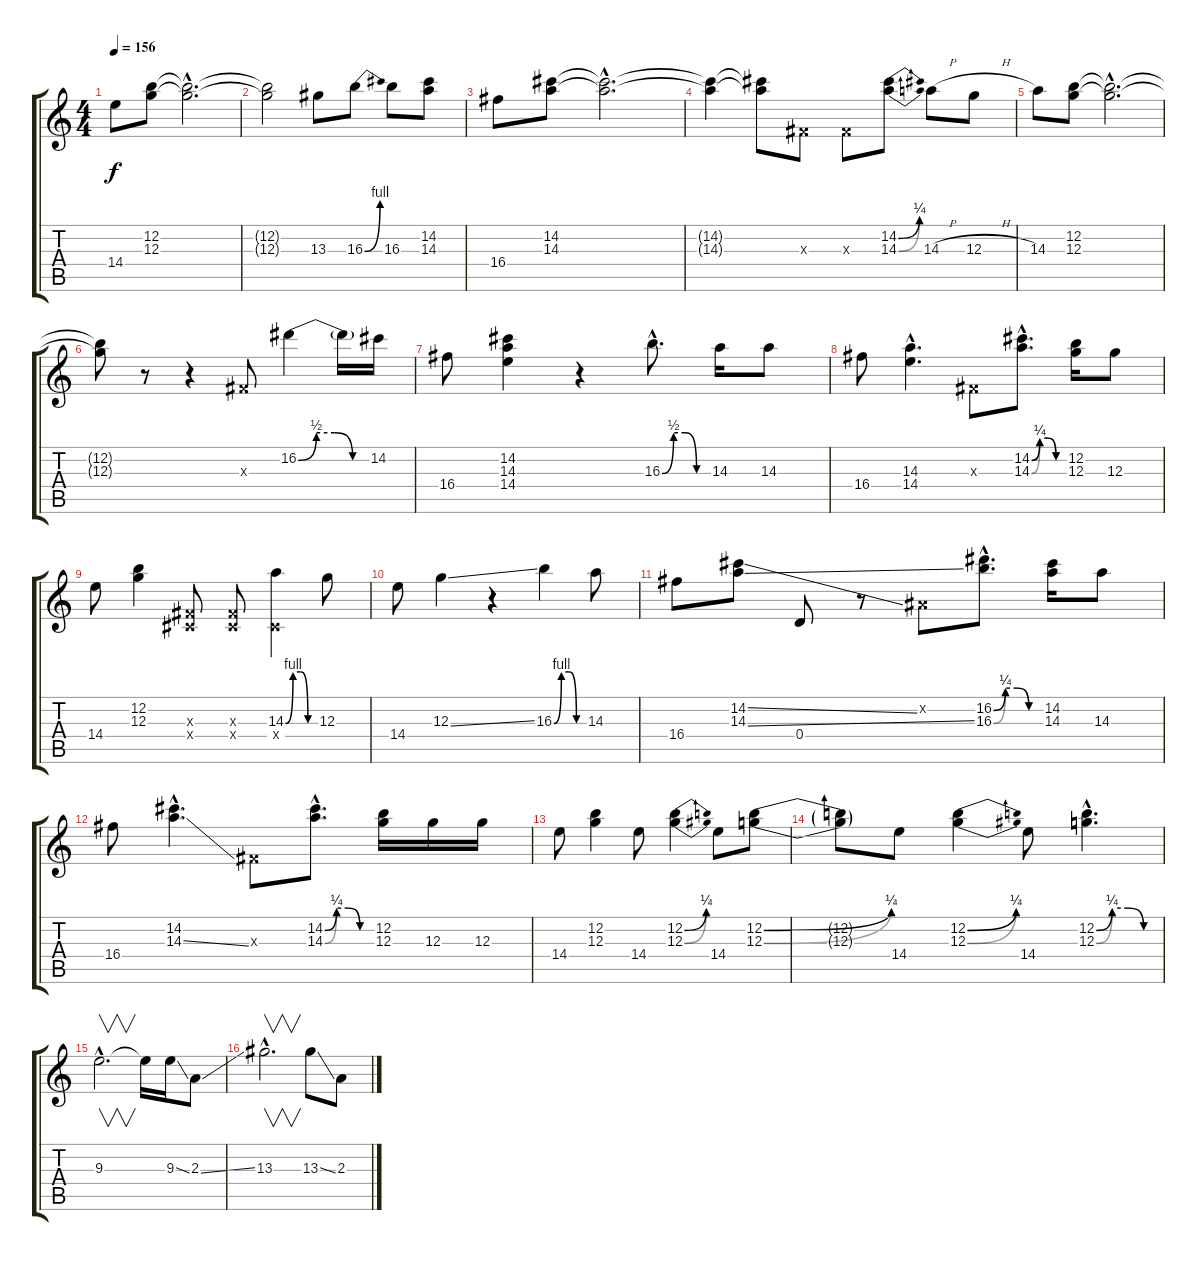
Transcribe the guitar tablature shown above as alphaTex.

\track "" {instrument distortionguitar}
\staff {score tabs}
\tuning (E4 B3 G3 D3 A2 E2) {hide}
\ts (4 4)
\tempo 156
\clef g2
\ks c
14.4.8{dy f} (12.2 12.3).8 (12.2{hac t} 12.3{hac t}).2{d} |
(12.2{t} 12.3{t}).2 13.3.8 16.3{be (bend 0 0 60 4)}.8 16.3.8 (14.2 14.3).8 |
16.4.8 (14.2 14.3).8 (14.2{hac t} 14.3{hac t}).2{d} |
(14.2{t} 14.3{t}).4 (14.2{t} 14.3{t}).8 -1.3{x}.8 -1.3{x}.8 (14.2{be (bend 0 0 60 1)} 14.3{be (bend 0 0 60 1)}).8 14.3{h}.8 12.3{h}.8 |
14.3.8 (12.2 12.3).8 (12.2{hac t} 12.3{hac t}).2{d} |
(12.2{t} 12.3{t}).8 r.8 r.4 -1.3{x}.8 16.2{be (custom 0 0 15 2 30 2 45 0 60 0)}.4 16.2{t}.16 14.2.16 |
16.4.8 (14.2 14.3 14.4).4 r.4 16.3{be (custom 0 0 15 2 30 2 45 0 60 0) hac}.8{d} 14.3.16 14.3.8 |
16.4.8 (14.3{hac} 14.4{hac}).4{d} -1.3{x}.8 (14.2{be (custom 0 0 15 1 30 1 45 0 60 0) hac} 14.3{be (custom 0 0 15 1 30 1 45 0 60 0) hac}).8{d} (12.2 12.3).16 12.3.8 |
14.4.8 (12.2 12.3).4 (-1.3{x} -1.4{x}).8 (-1.3{x} -1.4{x}).8 (14.3{be (custom 0 0 15 4 30 4 45 0 60 0)} -1.4{x}).4 12.3.8 |
14.4.8 12.3{ss}.4 r.4 16.3{be (custom 0 0 15 4 30 4 45 0 60 0)}.4 14.3.8 |
16.4.8 (14.2{ss} 14.3{ss}).8 0.4.8 r.8 -1.2{x}.8 (16.2{be (custom 0 0 15 1 30 1 45 0 60 0) hac} 16.3{be (custom 0 0 15 1 30 1 45 0 60 0) hac}).8{d} (14.2 14.3).16 14.3.8 |
16.4.8 (14.2{hac} 14.3{ss hac}).4{d} -1.3{x}.8 (14.2{be (custom 0 0 15 1 30 1 45 0 60 0) hac} 14.3{be (custom 0 0 15 1 30 1 45 0 60 0) hac}).8{d} (12.2 12.3).16 12.3.16 12.3.16 |
14.4.8 (12.2 12.3).4 14.4.8 (12.2{be (bend 0 0 60 1)} 12.3{be (bend 0 0 60 2)}).4 14.4.8 (12.2{be (bend 0 0 60 1)} 12.3{be (bend 0 0 60 2)}).8 |
(12.2{t} 12.3{t}).8 14.4.8 (12.2{be (bend 0 0 60 1)} 12.3{be (bend 0 0 60 2)}).4 14.4.8 (12.2{be (custom 0 0 15 1 30 1 45 0 60 0) hac} 12.3{be (custom 0 0 15 1 30 1 45 0 60 0) hac}).4{d} |
9.3{hac}.2{v d} 9.3{t}.16 9.3{ss}.16 2.3{ss}.8 |
13.3{hac}.2{v d} 13.3{ss}.8 2.3{ss}.8
